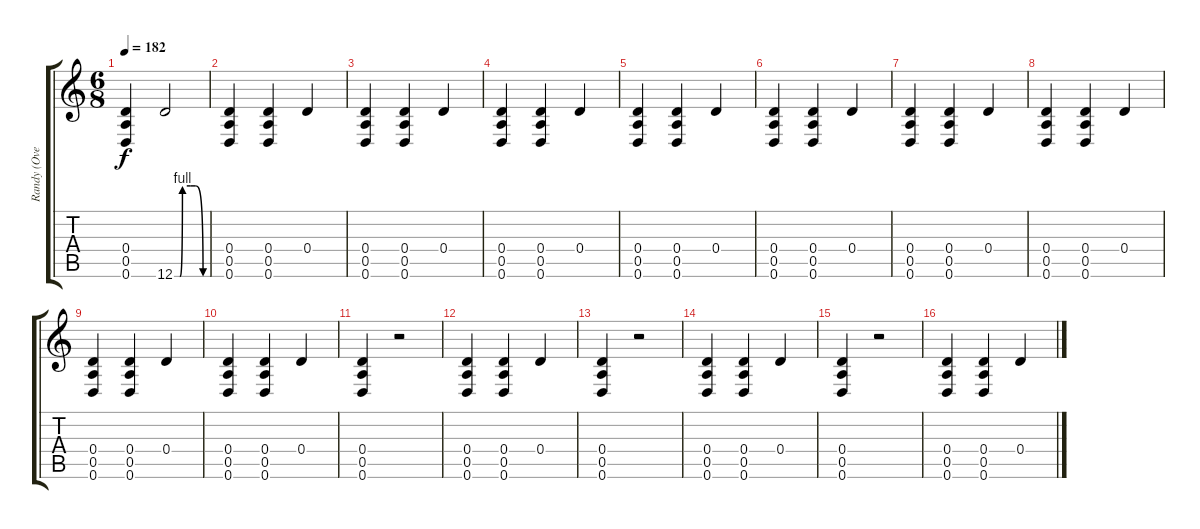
\track ("Randy (Overdriven Guitar)" "Randy (Ove") {instrument overdrivenguitar}
\staff {score tabs}
\tuning (E4 B3 G3 D3 A2 D2) {hide}
\ts (6 8)
\tempo 182
\clef g2
\ks c
(0.4 0.5 0.6).4{dy f} 12.6{be (custom 0 0 5 0 10 0 15 4 30 4 40 4 54 0 60 0)}.2 |
(0.4 0.5 0.6).4 (0.4 0.5 0.6).4 0.4.4 |
(0.4 0.5 0.6).4 (0.4 0.5 0.6).4 0.4.4 |
(0.4 0.5 0.6).4 (0.4 0.5 0.6).4 0.4.4 |
(0.4 0.5 0.6).4 (0.4 0.5 0.6).4 0.4.4 |
(0.4 0.5 0.6).4 (0.4 0.5 0.6).4 0.4.4 |
(0.4 0.5 0.6).4 (0.4 0.5 0.6).4 0.4.4 |
(0.4 0.5 0.6).4 (0.4 0.5 0.6).4 0.4.4 |
(0.4 0.5 0.6).4 (0.4 0.5 0.6).4 0.4.4 |
(0.4 0.5 0.6).4 (0.4 0.5 0.6).4 0.4.4 |
(0.4 0.5 0.6).4 r.2 |
(0.4 0.5 0.6).4 (0.4 0.5 0.6).4 0.4.4 |
(0.4 0.5 0.6).4 r.2 |
(0.4 0.5 0.6).4 (0.4 0.5 0.6).4 0.4.4 |
(0.4 0.5 0.6).4 r.2 |
(0.4 0.5 0.6).4 (0.4 0.5 0.6).4 0.4.4
